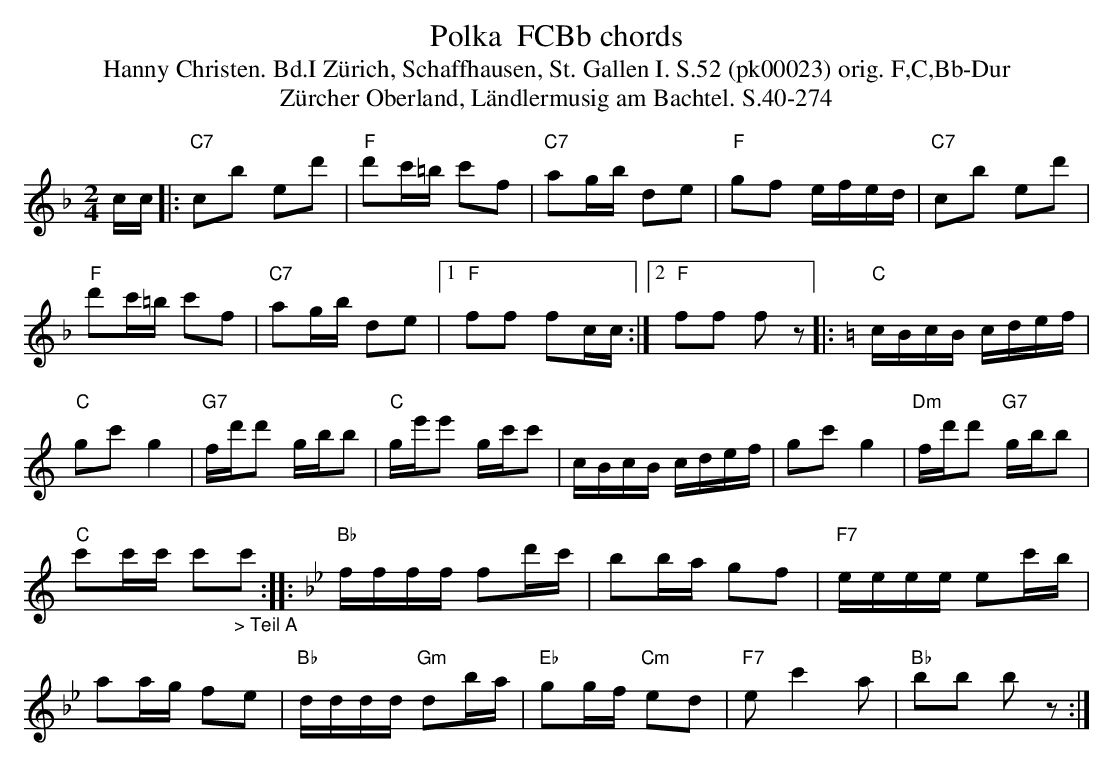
X:1
T: Polka  FCBb chords
T:Hanny Christen. Bd.I Zürich, Schaffhausen, St. Gallen I. S.52 (pk00023) orig. F,C,Bb-Dur
T: Z\"urcher Oberland, L\"andlermusig am Bachtel. S.40-274
M:2/4
L:1/16
K:F %%MIDI gchordon
cc |: "C7"c2b2 e2d'2 | "F"d'2c'=b c'2f2 | "C7"a2gb d2e2 | "F"g2f2 efed | "C7"c2b2 e2d'2 |
"F"d'2c'=b c'2f2 | "C7"a2gb d2e2 |1 "F"f2f2 f2cc :|2 "F"f2f2 f2z2 |: [K:C] "C"cBcB cdef |
"C"g2c'2g4 | "G7"fd'd'2 gbb2 | "C"ge'e'2 gc'c'2 | cBcB cdef | g2c'2g4 | "Dm"fd'd'2 "G7"gbb2 |
"C"c'2c'c'  c'2"_> Teil A"c'2 :: [K:Bb] "Bb"ffff f2d'c' | b2ba g2f2 | "F7"eeee e2c'b |
a2ag f2e2 | "Bb"dddd "Gm"d2ba | "Eb"g2gf  "Cm"e2d2 |  "F7"e2c'4a2 | "Bb"b2b2 b2z2 :|
